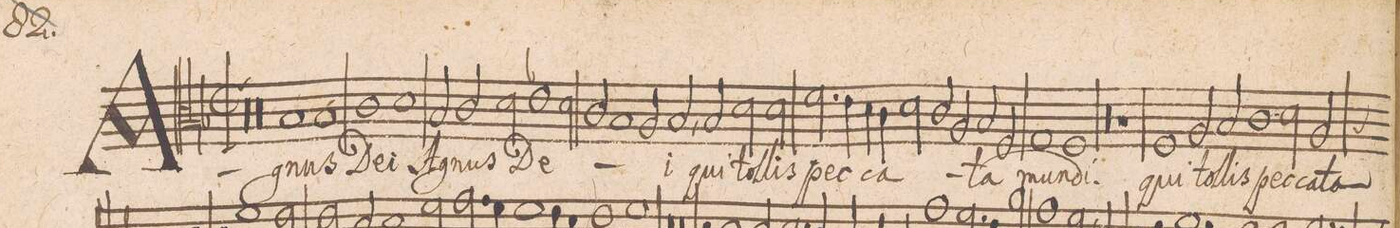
**kern	**text
*I"[TenoreI]	*
*clefC3	*
*k[b-]	*
*met(C|)	*
*M2/1	*
00r	.
=2-	=2-
=3-	=3-
00r	.
=4-	=4-
=5-	=5-
1B-/	A-
1B-/	-gnus
=6-	=6-
1c\	De-
1d\	-i
=7-	=7-
2B-/	A-
2c/	-gnus
*2\right	*
2d\	De-
1e-X\	.
=8-	=8-
2d\	.
2c/	.
1B-/	.
=9-	=9-
2A/	.
2B-,/	-i
2B-/	qui
=10-	=10-
2d\	tol-
2d\	-lis
2.f\	pec-
4e\	.
=11-	=11-
4d\	-ca-
4c\	.
2d\	.
2c/	.
2A/	.
=12-	=12-
2B-/	-ta
2F/	.
1G/	mun-
=13-	=13-
1F/	-di
00r	.
=14-	=14-
=15-	=15-
1r	.
=16-	=16-
1F/	qui
2A/	tol-
2B-/	-lis
=17-	=17-
1c\	pec-
2d\	-ca-
*custos:B-	*
2A/	-ta
=18-	=18-
*-	*-
